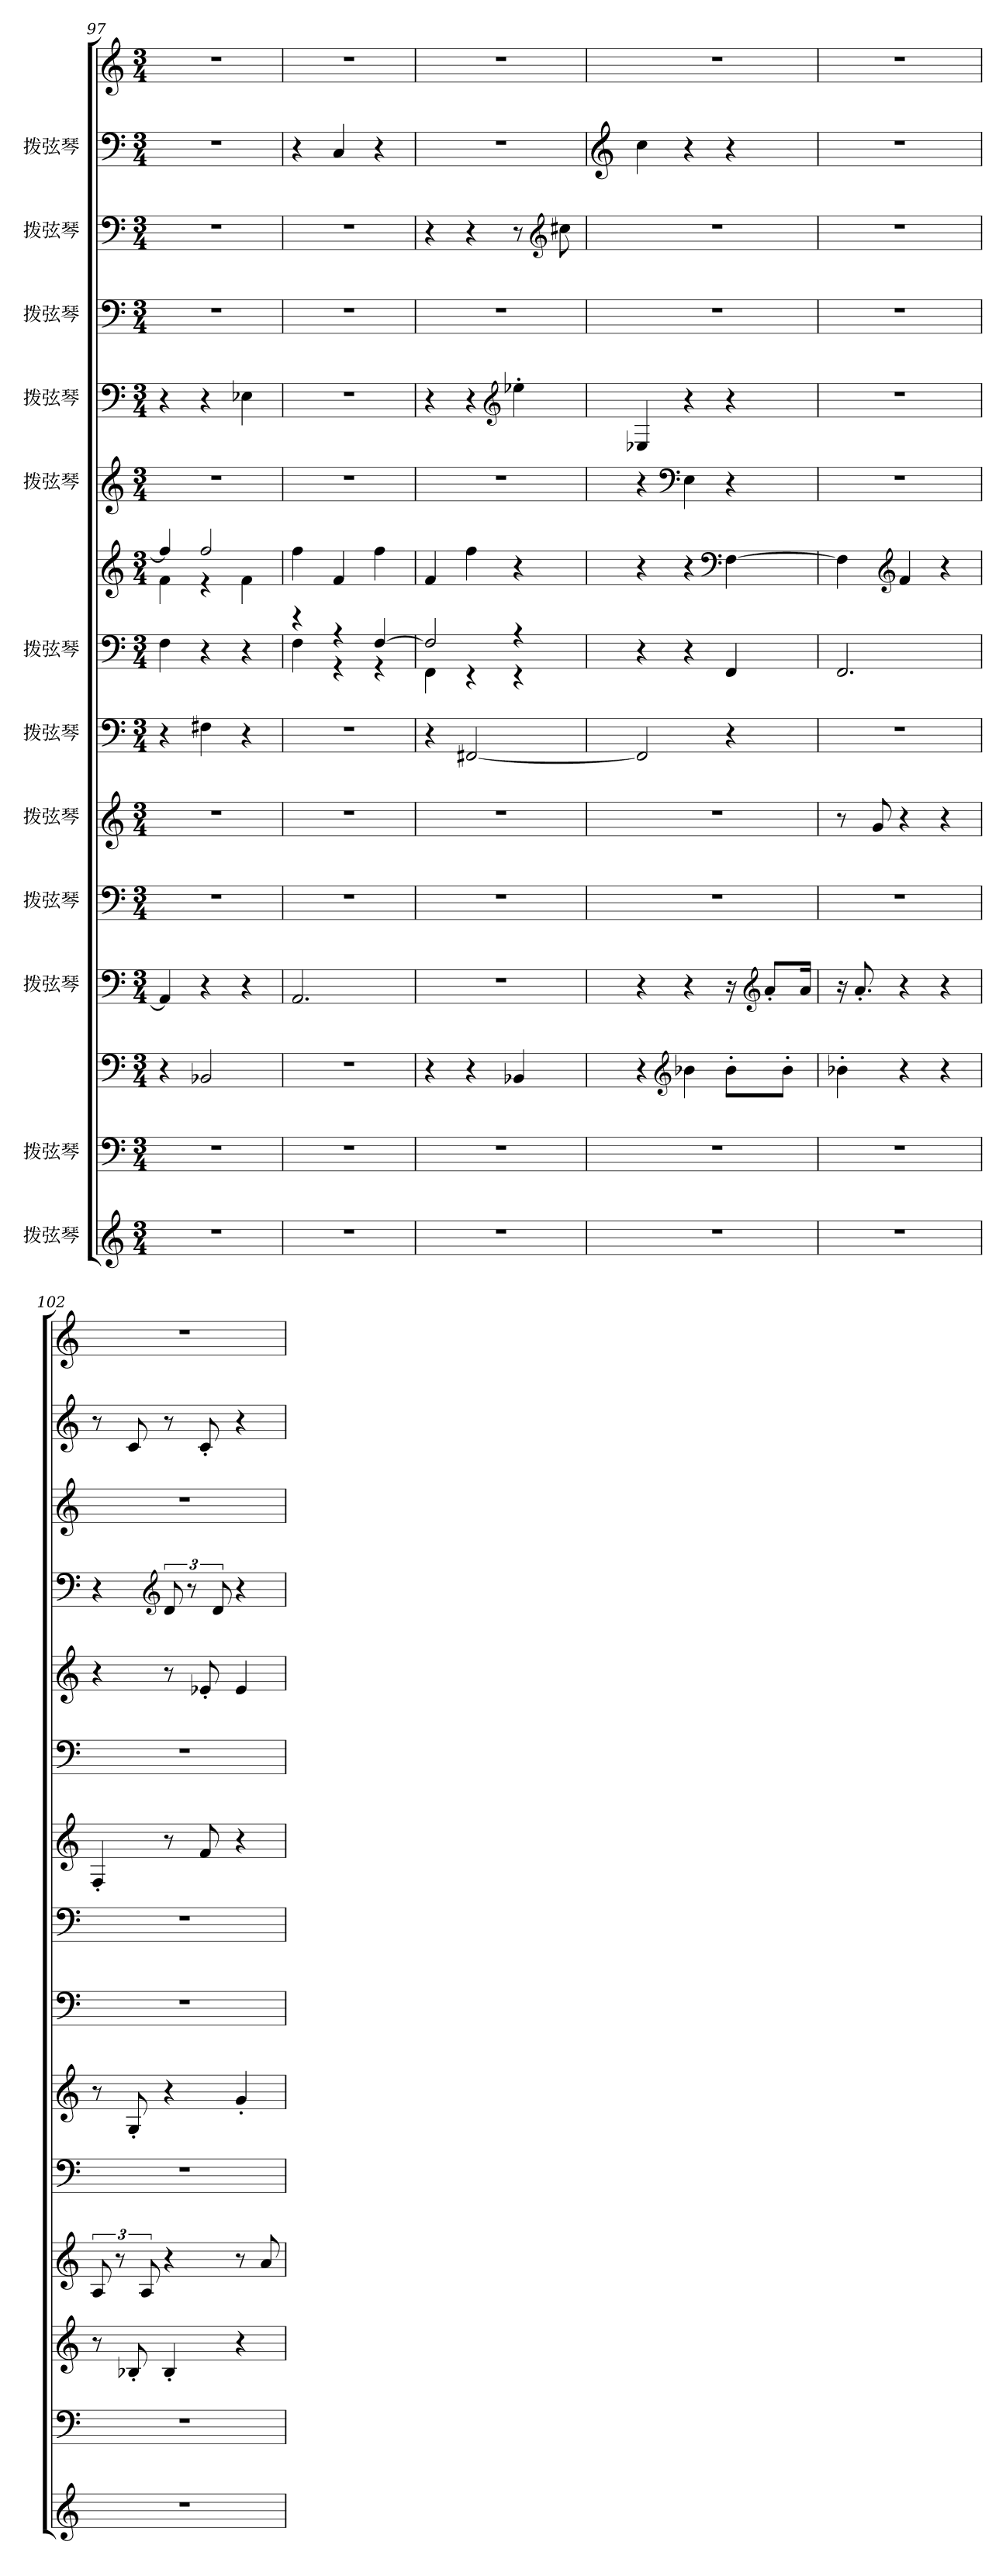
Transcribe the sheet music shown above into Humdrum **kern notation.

**kern	**kern	**kern	**kern	**kern	**kern	**kern	**kern	**kern	**kern	**kern	**kern	**kern	**kern	**kern
*part12	*part11	*part11	*part10	*part9	*part8	*part7	*part6	*part6	*part5	*part4	*part3	*part2	*part1	*part1
*staff15	*staff14	*staff13	*staff12	*staff11	*staff10	*staff9	*staff8	*staff7	*staff6	*staff5	*staff4	*staff3	*staff2	*staff1
*I"拨弦琴	*I"拨弦琴	*	*I"拨弦琴	*I"拨弦琴	*I"拨弦琴	*I"拨弦琴	*I"拨弦琴	*	*I"拨弦琴	*I"拨弦琴	*I"拨弦琴	*I"拨弦琴	*I"拨弦琴	*
*clefG2	*clefF4	*clefF4	*clefF4	*clefF4	*clefG2	*clefF4	*clefF4	*clefG2	*clefG2	*clefF4	*clefF4	*clefF4	*clefF4	*clefG2
*k[]	*k[]	*k[]	*k[]	*k[]	*k[]	*k[]	*k[]	*k[]	*k[]	*k[]	*k[]	*k[]	*k[]	*k[]
*M3/4	*M3/4	*M3/4	*M3/4	*M3/4	*M3/4	*M3/4	*M3/4	*M3/4	*M3/4	*M3/4	*M3/4	*M3/4	*M3/4	*M3/4
=97	=97	=97	=97	=97	=97	=97	=97	=97	=97	=97	=97	=97	=97	=97
*	*	*	*	*	*	*	*	*^	*	*	*	*	*	*
2.r	2.r	4r	4AA/]	2.r	2.r	4r	4F\	4ff/]	4f\	2.r	4r	2.r	2.r	2.r	2.r
.	.	2BB-X/	4r	.	.	4F#X\	4r	2ff/	4r	.	4r	.	.	.	.
.	.	.	4r	.	.	4r	4r	.	4f\	.	4E-X\	.	.	.	.
*	*	*	*	*	*	*	*	*v	*v	*	*	*	*	*	*
=98	=98	=98	=98	=98	=98	=98	=98	=98	=98	=98	=98	=98	=98	=98
*	*	*	*	*	*	*	*^	*	*	*	*	*	*	*
2.r	2.r	2.r	2.AA/	2.r	2.r	2.r	4r	4F\	4ff\	2.r	2.r	2.r	2.r	4r	2.r
.	.	.	.	.	.	.	4r	4r	4f/	.	.	.	.	4C/	.
.	.	.	.	.	.	.	[4F/	4r	4ff\	.	.	.	.	4r	.
!!LO:PB:g=z
=99	=99	=99	=99	=99	=99	=99	=99	=99	=99	=99	=99	=99	=99	=99	=99
2.r	2.r	4r	2.r	2.r	2.r	4r	2F/]	4FF\	4f/	2.r	4r	2.r	4r	2.r	2.r
.	.	4r	.	.	.	[2FF#X/	.	4r	4ff\	.	4r	.	4r	.	.
*	*	*	*	*	*	*	*	*	*	*	*clefG2	*	*	*	*
.	.	4BB-X/	.	.	.	.	4r	4r	4r	.	4ee-X'\	.	8r	.	.
*	*	*	*	*	*	*	*	*	*	*	*	*	*clefG2	*	*
.	.	.	.	.	.	.	.	.	.	.	.	.	8cc#X\	.	.
*	*	*	*	*	*	*	*v	*v	*	*	*	*	*	*	*
=100	=100	=100	=100	=100	=100	=100	=100	=100	=100	=100	=100	=100	=100	=100
*	*	*	*	*	*	*	*	*	*	*	*	*	*clefG2	*
2.r	2.r	4r	4r	2.r	2.r	2FF#/]	4r	4r	4r	4E-X/	2.r	2.r	4cc\	2.r
*	*	*clefG2	*	*	*	*	*	*	*clefF4	*	*	*	*	*
.	.	4b-X\	4r	.	.	.	4r	4r	4E\	4r	.	.	4r	.
*	*	*	*	*	*	*	*	*clefF4	*	*	*	*	*	*
.	.	8b-'\L	16r	.	.	4r	4FF/	[4F\	4r	4r	.	.	4r	.
*	*	*	*clefG2	*	*	*	*	*	*	*	*	*	*	*
.	.	.	8a'/L	.	.	.	.	.	.	.	.	.	.	.
.	.	8b-'\J	.	.	.	.	.	.	.	.	.	.	.	.
.	.	.	16a/Jk	.	.	.	.	.	.	.	.	.	.	.
=101	=101	=101	=101	=101	=101	=101	=101	=101	=101	=101	=101	=101	=101	=101
2.r	2.r	4b-X'\	16r	2.r	8r	2.r	2.FF/	4F\]	2.r	2.r	2.r	2.r	2.r	2.r
.	.	.	8.a'/	.	.	.	.	.	.	.	.	.	.	.
.	.	.	.	.	8g/	.	.	.	.	.	.	.	.	.
*	*	*	*	*	*	*	*	*clefG2	*	*	*	*	*	*
.	.	4r	4r	.	4r	.	.	4f/	.	.	.	.	.	.
.	.	4r	4r	.	4r	.	.	4r	.	.	.	.	.	.
=102	=102	=102	=102	=102	=102	=102	=102	=102	=102	=102	=102	=102	=102	=102
2.r	2.r	8r	12A/	2.r	8r	2.r	2.r	4F'/	2.r	4r	4r	2.r	8r	2.r
.	.	.	12r	.	.	.	.	.	.	.	.	.	.	.
.	.	8B-X'/	.	.	8G'/	.	.	.	.	.	.	.	8c/	.
.	.	.	12A/	.	.	.	.	.	.	.	.	.	.	.
*	*	*	*	*	*	*	*	*	*	*	*clefG2	*	*	*
.	.	4B-'/	4r	.	4r	.	.	8r	.	8r	12d/	.	8r	.
.	.	.	.	.	.	.	.	.	.	.	12r	.	.	.
.	.	.	.	.	.	.	.	8f/	.	8e-X'/	.	.	8c'/	.
.	.	.	.	.	.	.	.	.	.	.	12d/	.	.	.
.	.	4r	8r	.	4g'/	.	.	4r	.	4e-/	4r	.	4r	.
.	.	.	8a/	.	.	.	.	.	.	.	.	.	.	.
=	=	=	=	=	=	=	=	=	=	=	=	=	=	=
*-	*-	*-	*-	*-	*-	*-	*-	*-	*-	*-	*-	*-	*-	*-
